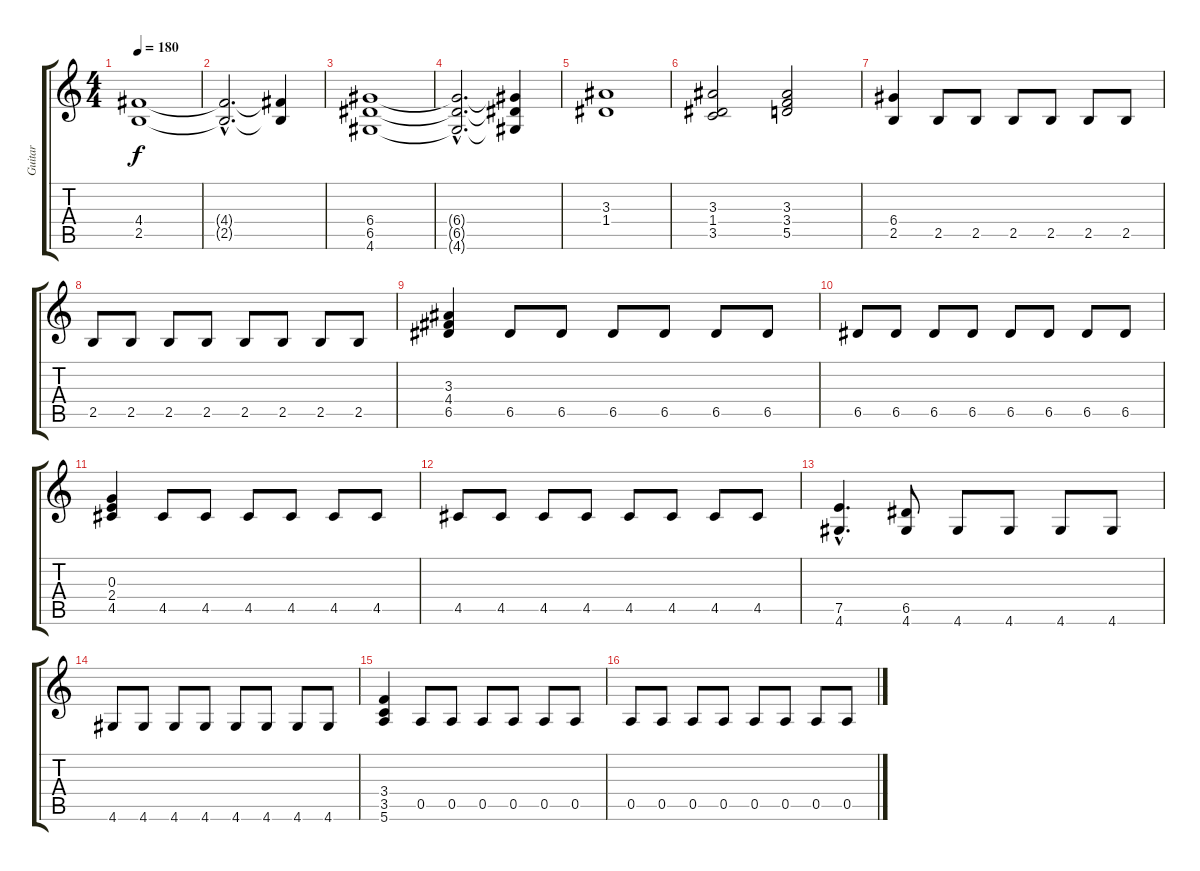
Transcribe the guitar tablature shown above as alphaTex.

\track ("Guitar" "Guitar") {instrument distortionguitar}
\staff {score tabs}
\tuning (E4 B3 G3 D3 A2 E2) {hide}
\ts (4 4)
\tempo 180
\clef g2
\ks c
(4.4 2.5).1{dy f} |
(4.4{hac t} 2.5{hac t}).2{d} (4.4{t} 2.5{t}).4 |
(6.4 6.5 4.6).1 |
(6.4{hac t} 6.5{hac t} 4.6{hac t}).2{d} (6.4{t} 6.5{t} 4.6{t}).4 |
(3.3 1.4).1 |
(3.3 1.4 3.5).2 (3.3 3.4 5.5).2 |
(6.4 2.5).4 2.5.8 2.5.8 2.5.8 2.5.8 2.5.8 2.5.8 |
2.5.8 2.5.8 2.5.8 2.5.8 2.5.8 2.5.8 2.5.8 2.5.8 |
(3.3 4.4 6.5).4 6.5.8 6.5.8 6.5.8 6.5.8 6.5.8 6.5.8 |
6.5.8 6.5.8 6.5.8 6.5.8 6.5.8 6.5.8 6.5.8 6.5.8 |
(0.3 2.4 4.5).4 4.5.8 4.5.8 4.5.8 4.5.8 4.5.8 4.5.8 |
4.5.8 4.5.8 4.5.8 4.5.8 4.5.8 4.5.8 4.5.8 4.5.8 |
(7.5{hac} 4.6{hac}).4{d} (6.5 4.6).8 4.6.8 4.6.8 4.6.8 4.6.8 |
4.6.8 4.6.8 4.6.8 4.6.8 4.6.8 4.6.8 4.6.8 4.6.8 |
(3.4 3.5 5.6).4 0.5.8 0.5.8 0.5.8 0.5.8 0.5.8 0.5.8 |
0.5.8 0.5.8 0.5.8 0.5.8 0.5.8 0.5.8 0.5.8 0.5.8
